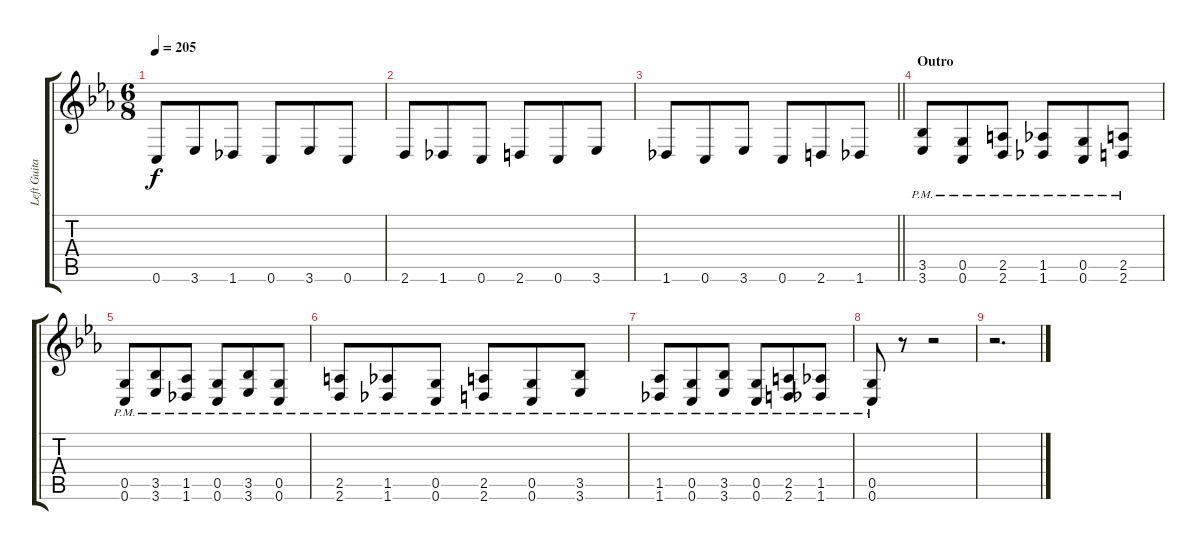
\track ("Left Guitar" "Left Guita") {instrument distortionguitar}
\staff {score tabs}
\tuning (D4 A3 F3 C3 G2 C2) {hide}
\ts (6 8)
\tempo 205
\clef g2
\ks eb
0.6.8{dy f} 3.6.8 1.6.8 0.6.8 3.6.8 0.6.8 |
2.6.8 1.6.8 0.6.8 2.6.8 0.6.8 3.6.8 |
\barLineRight lightlight
1.6.8 0.6.8 3.6.8 0.6.8 2.6.8 1.6.8 |
\section ("" "Outro")
(3.5{pm} 3.6{pm}).8 (0.5{pm} 0.6{pm}).8 (2.5{pm} 2.6{pm}).8 (1.5{pm} 1.6{pm}).8 (0.5{pm} 0.6{pm}).8 (2.5{pm} 2.6{pm}).8 |
(0.5{pm} 0.6{pm}).8 (3.5{pm} 3.6{pm}).8 (1.5{pm} 1.6{pm}).8 (0.5{pm} 0.6{pm}).8 (3.5{pm} 3.6{pm}).8 (0.5{pm} 0.6{pm}).8 |
(2.5{pm} 2.6{pm}).8 (1.5{pm} 1.6{pm}).8 (0.5{pm} 0.6{pm}).8 (2.5{pm} 2.6{pm}).8 (0.5{pm} 0.6{pm}).8 (3.5{pm} 3.6{pm}).8 |
(1.5{pm} 1.6{pm}).8 (0.5{pm} 0.6{pm}).8 (3.5{pm} 3.6{pm}).8 (0.5{pm} 0.6{pm}).8 (2.5{pm} 2.6{pm}).8 (1.5{pm} 1.6{pm}).8 |
(0.5{pm} 0.6{pm}).8 r.8 r.2 |
r.2{d}
